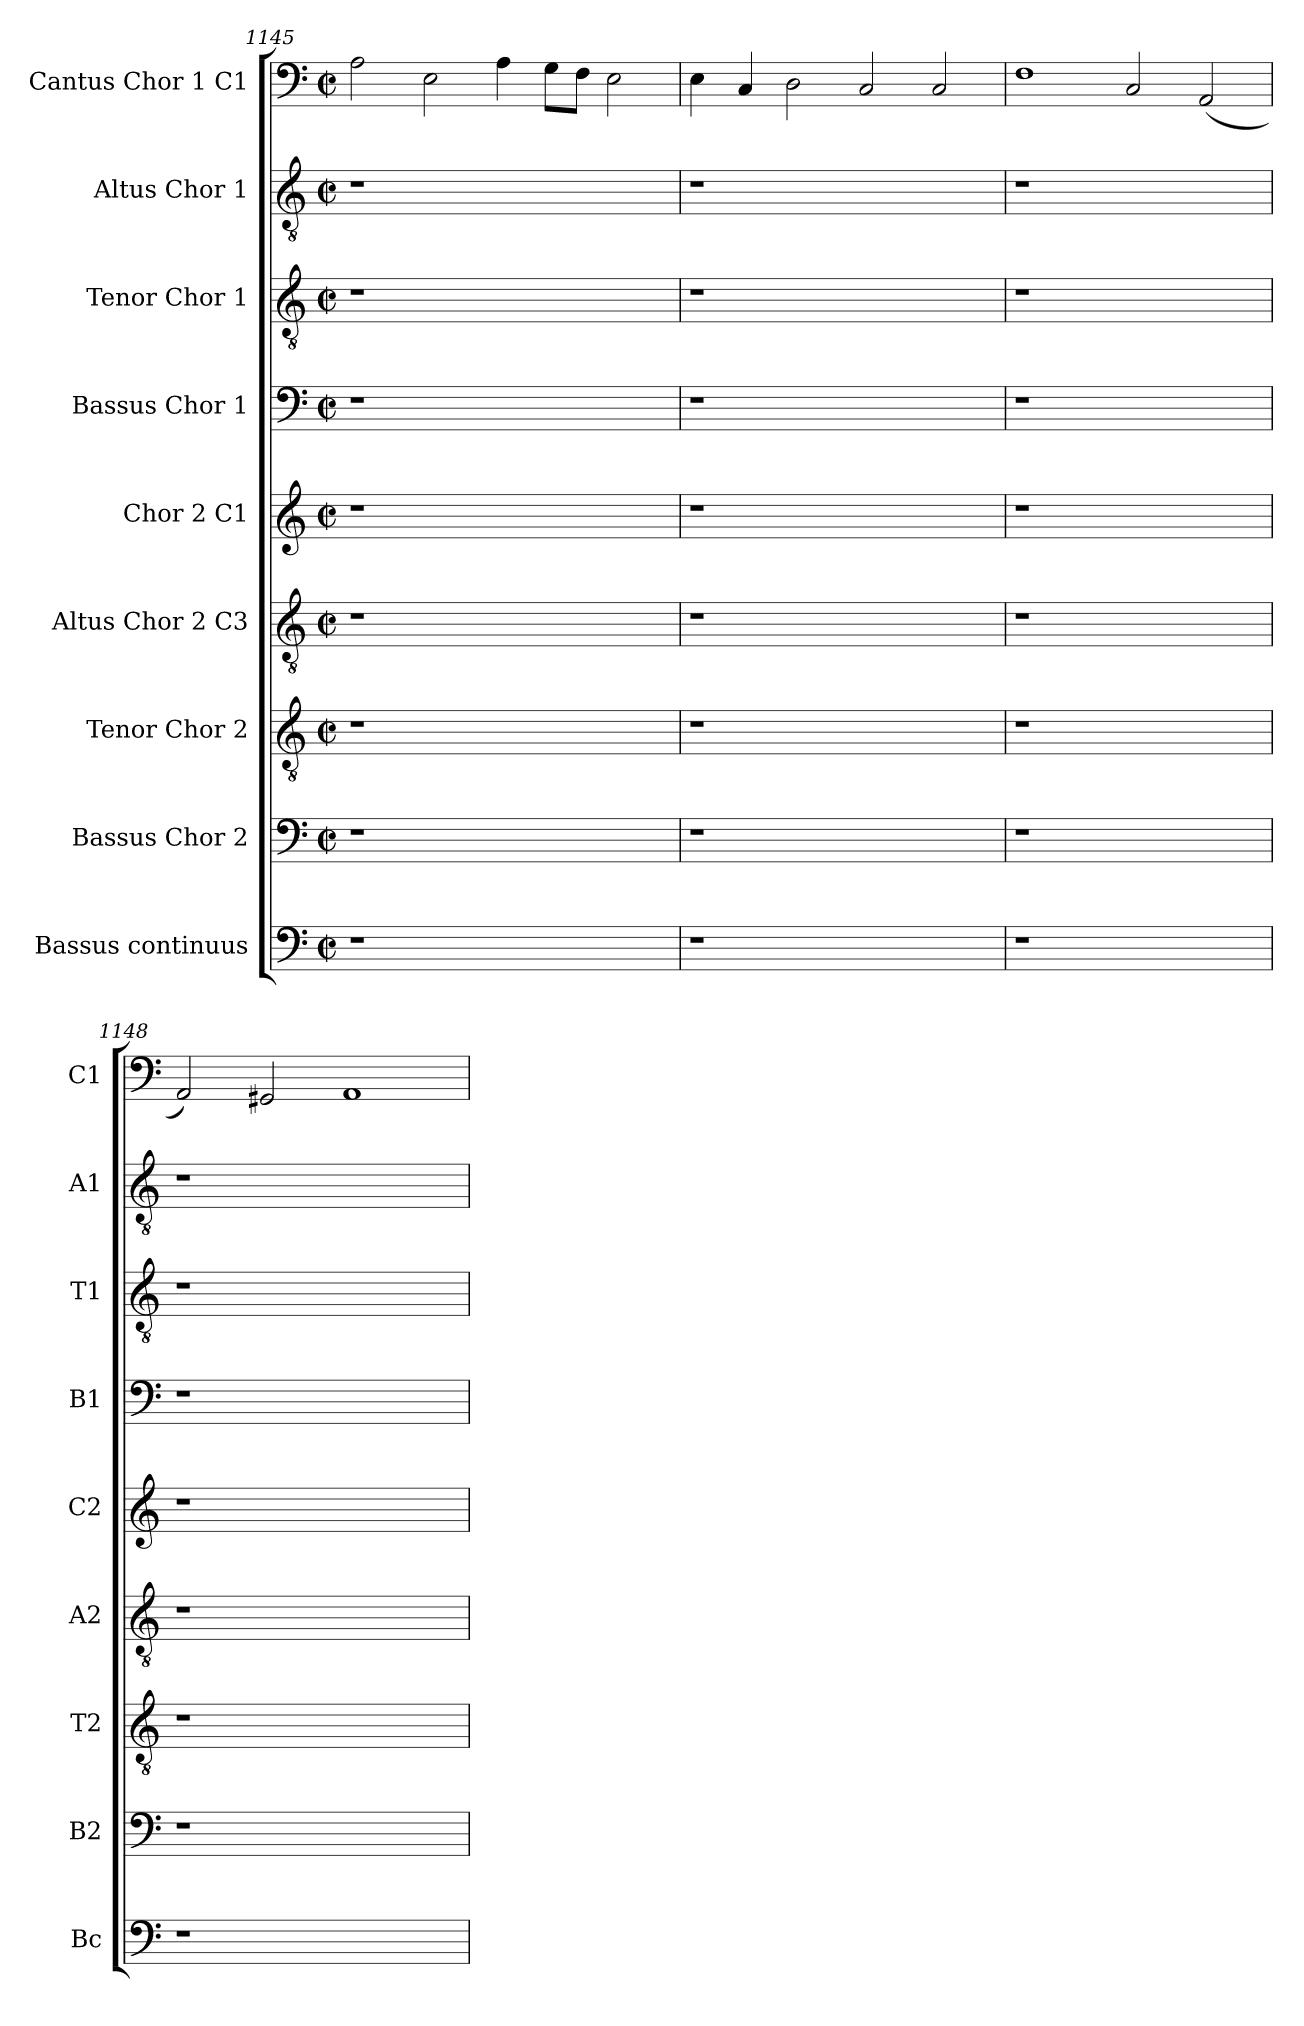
**kern	**kern	**kern	**kern	**kern	**kern	**kern	**kern	**kern
*part9	*part8	*part7	*part6	*part5	*part4	*part3	*part2	*part1
*staff9	*staff8	*staff7	*staff6	*staff5	*staff4	*staff3	*staff2	*staff1
*I"Bassus continuus	*I"Bassus Chor 2	*I"Tenor Chor 2	*I"Altus Chor 2 C3	*I"Chor 2 C1	*I"Bassus Chor 1	*I"Tenor Chor 1	*I"Altus Chor 1	*I"Cantus Chor 1 C1
*I'Bc	*I'B2	*I'T2	*I'A2	*I'C2	*I'B1	*I'T1	*I'A1	*I'C1
!!LO:LB:g=z
*clefF4	*clefF4	*clefGv2	*clefGv2	*clefG2	*clefF4	*clefGv2	*clefGv2	*clefF4
*ITrd7c12	*	*	*	*	*	*	*	*
*k[]	*k[]	*k[]	*k[]	*k[]	*k[]	*k[]	*k[]	*k[]
*C:	*C:	*C:	*C:	*C:	*C:	*C:	*C:	*C:
*M2/2	*M2/2	*M2/2	*M2/2	*M2/2	*M2/2	*M2/2	*M2/2	*M2/2
*met(c|)	*met(c|)	*met(c|)	*met(c|)	*met(c|)	*met(c|)	*met(c|)	*met(c|)	*met(c|)
=1145	=1145	=1145	=1145	=1145	=1145	=1145	=1145	=1145
1r	1r	1r	1r	1r	1r	1r	1r	2A\
.	.	.	.	.	.	.	.	2E\
1ryy	1ryy	1ryy	1ryy	1ryy	1ryy	1ryy	1ryy	4A\
.	.	.	.	.	.	.	.	8G\L
.	.	.	.	.	.	.	.	8F\J
.	.	.	.	.	.	.	.	2E\
=1146	=1146	=1146	=1146	=1146	=1146	=1146	=1146	=1146
1r	1r	1r	1r	1r	1r	1r	1r	4E\
.	.	.	.	.	.	.	.	4C/
.	.	.	.	.	.	.	.	2D\
1ryy	1ryy	1ryy	1ryy	1ryy	1ryy	1ryy	1ryy	2C/
.	.	.	.	.	.	.	.	2C/
=1147	=1147	=1147	=1147	=1147	=1147	=1147	=1147	=1147
1r	1r	1r	1r	1r	1r	1r	1r	1F
1ryy	1ryy	1ryy	1ryy	1ryy	1ryy	1ryy	1ryy	2C/
.	.	.	.	.	.	.	.	(<2AA/
=1148	=1148	=1148	=1148	=1148	=1148	=1148	=1148	=1148
1r	1r	1r	1r	1r	1r	1r	1r	2AA/)
.	.	.	.	.	.	.	.	2GG#X/
1ryy	1ryy	1ryy	1ryy	1ryy	1ryy	1ryy	1ryy	1AA
=	=	=	=	=	=	=	=	=
*-	*-	*-	*-	*-	*-	*-	*-	*-
